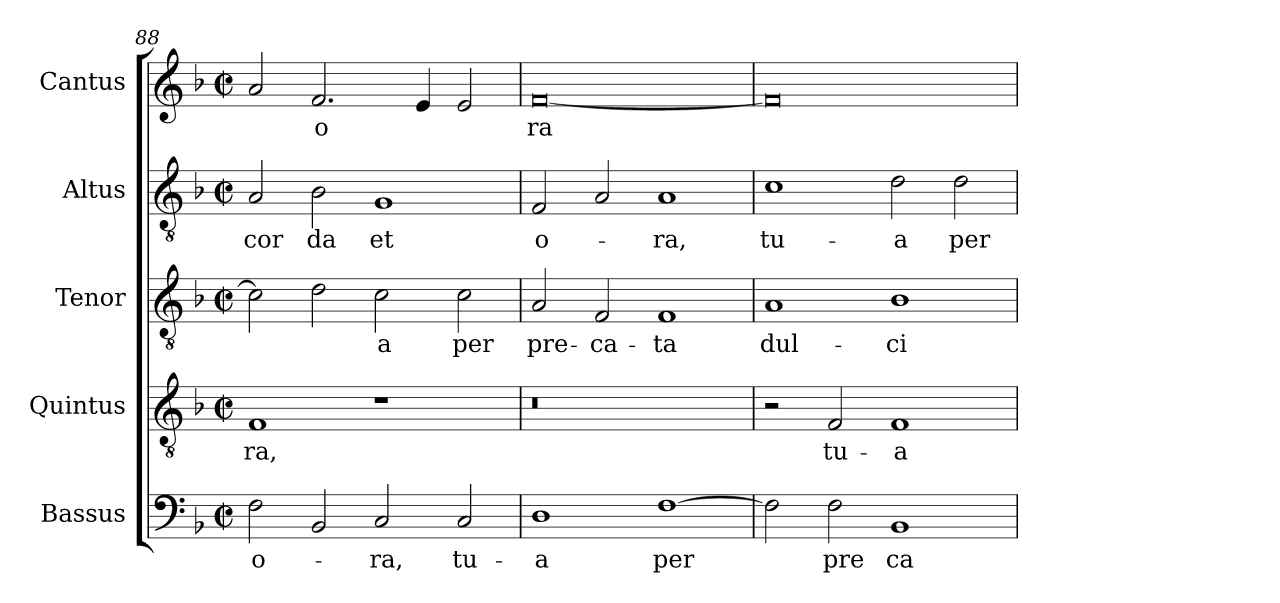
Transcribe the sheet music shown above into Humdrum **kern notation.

**kern	**text	**kern	**text	**kern	**text	**kern	**text	**kern	**text
*part5	*part5	*part4	*part4	*part3	*part3	*part2	*part2	*part1	*part1
*staff5	*staff5	*staff4	*staff4	*staff3	*staff3	*staff2	*staff2	*staff1	*staff1
*I"Bassus	*	*I"Quintus	*	*I"Tenor	*	*I"Altus	*	*I"Cantus	*
*clefF4	*	*clefGv2	*	*clefGv2	*	*clefGv2	*	*clefG2	*
*k[b-]	*	*k[b-]	*	*k[b-]	*	*k[b-]	*	*k[b-]	*
*F:	*	*F:	*	*F:	*	*F:	*	*F:	*
*M2/2	*	*M2/2	*	*M2/2	*	*M2/2	*	*M2/2	*
*met(c|)	*	*met(c|)	*	*met(c|)	*	*met(c|)	*	*met(c|)	*
=88	=88	=88	=88	=88	=88	=88	=88	=88	=88
!	!LO:LY:b:cj	!	!LO:LY:b:cj	!	!	!	!LO:LY:b:cj	!	!
2F\	o-	1F	-ra,	2c\]	.	2A/	cor	2a/	.
!	!	!	!	!	!	!	!LO:LY:b:cj	!	!LO:LY:b:cj
2BB-/	.	.	.	2d\	.	2B-\	da	2.f/	o
!	!LO:LY:b:cj	!	!	!	!LO:LY:b:cj	!	!LO:LY:b:cj	!	!
2C/	-ra,	1r	.	2c\	a	1G	et	.	.
.	.	.	.	.	.	.	.	4e/	.
!	!LO:LY:b:cj	!	!	!	!LO:LY:b:cj	!	!	!	!
2C/	tu-	.	.	2c\	per	.	.	2e/	.
!!LO:LB:g=z
=89	=89	=89	=89	=89	=89	=89	=89	=89	=89
!	!LO:LY:b:cj	!	!	!	!LO:LY:b:cj	!	!LO:LY:b:cj	!	!LO:LY:b:cj
1D	-a	0r	.	2A/	pre-	2F/	o-	[<0f	ra
!	!	!	!	!	!LO:LY:b:cj	!	!	!	!
.	.	.	.	2F/	-ca-	2A/	.	.	.
!	!LO:LY:b:cj	!	!	!	!LO:LY:b:cj	!	!LO:LY:b:cj	!	!
[>1F	per	.	.	1F	-ta	1A	-ra,	.	.
=90	=90	=90	=90	=90	=90	=90	=90	=90	=90
!	!	!	!	!	!LO:LY:b:cj	!	!LO:LY:b:cj	!	!
2F\]	.	2r	.	1A	dul-	1c	tu-	0f]	.
!	!LO:LY:b:cj	!	!LO:LY:b:cj	!	!	!	!	!	!
2F\	pre	2F/	tu-	.	.	.	.	.	.
!	!LO:LY:b:cj	!	!LO:LY:b:cj	!	!LO:LY:b:cj	!	!LO:LY:b:cj	!	!
1BB-	ca	1F	-a	1B-	-ci-	2d\	-a	.	.
!	!	!	!	!	!	!	!LO:LY:b:cj	!	!
.	.	.	.	.	.	2d\	per	.	.
=	=	=	=	=	=	=	=	=	=
*-	*-	*-	*-	*-	*-	*-	*-	*-	*-
